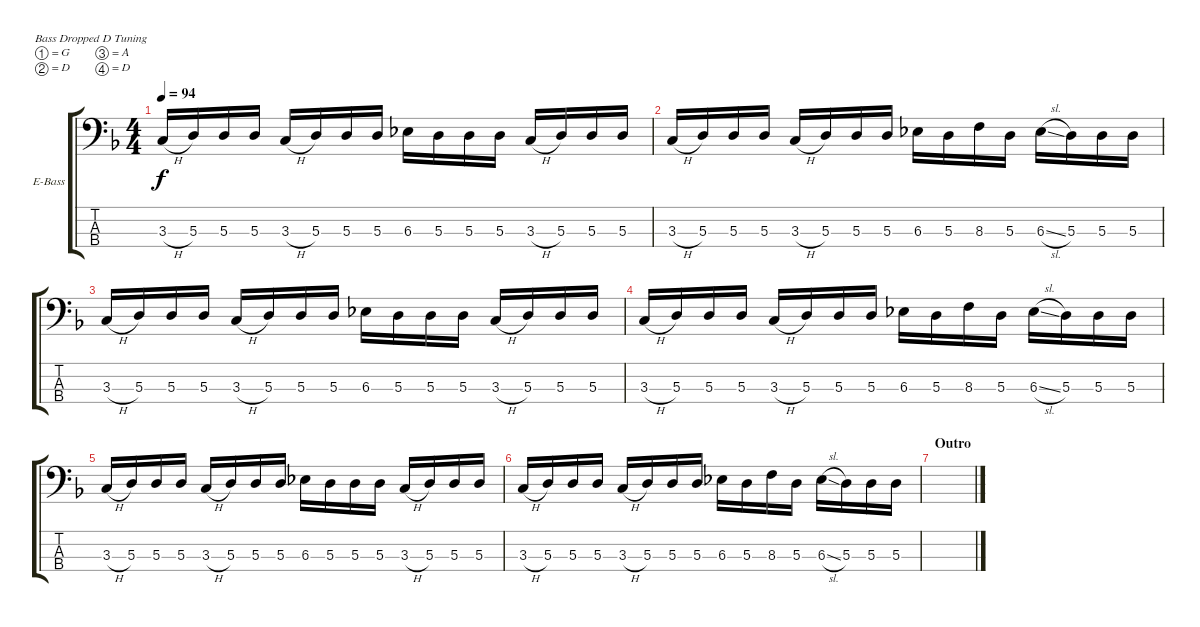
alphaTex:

\defaultSystemsLayout 4
\bracketExtendMode groupsimilarinstruments
\firstSystemTrackNameOrientation horizontal
\otherSystemsTrackNameOrientation horizontal
\track ("Electric Bass" "E-Bass") {instrument electricbassfinger}
\staff {score tabs}
\tuning (G2 D2 A1 D1)
\ts (4 4)
\tempo 94
\clef f4
\ks dminor
3.3{h}.16{dy f} 5.3.16 5.3.16 5.3.16 3.3{h}.16 5.3.16 5.3.16 5.3.16 6.3.16 5.3.16 5.3.16 5.3.16 3.3{h}.16 5.3.16 5.3.16 5.3.16 |
3.3{h}.16 5.3.16 5.3.16 5.3.16 3.3{h}.16 5.3.16 5.3.16 5.3.16 6.3.16 5.3.16 8.3.16 5.3.16 6.3{sl}.16 5.3.16 5.3.16 5.3.16 |
3.3{h}.16 5.3.16 5.3.16 5.3.16 3.3{h}.16 5.3.16 5.3.16 5.3.16 6.3.16 5.3.16 5.3.16 5.3.16 3.3{h}.16 5.3.16 5.3.16 5.3.16 |
3.3{h}.16 5.3.16 5.3.16 5.3.16 3.3{h}.16 5.3.16 5.3.16 5.3.16 6.3.16 5.3.16 8.3.16 5.3.16 6.3{sl}.16 5.3.16 5.3.16 5.3.16 |
3.3{h}.16 5.3.16 5.3.16 5.3.16 3.3{h}.16 5.3.16 5.3.16 5.3.16 6.3.16 5.3.16 5.3.16 5.3.16 3.3{h}.16 5.3.16 5.3.16 5.3.16 |
3.3{h}.16 5.3.16 5.3.16 5.3.16 3.3{h}.16 5.3.16 5.3.16 5.3.16 6.3.16 5.3.16 8.3.16 5.3.16 6.3{sl}.16 5.3.16 5.3.16 5.3.16 |
\section ("" "Outro")
